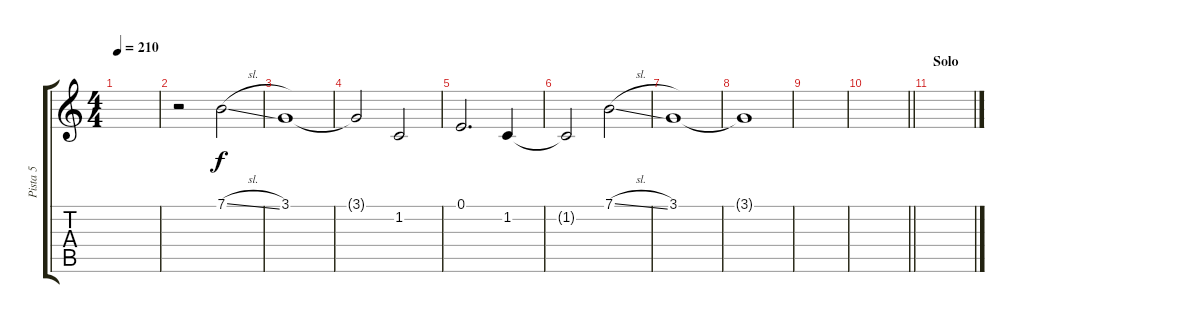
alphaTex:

\track ("Pista 5" "Pista 5") {instrument lead2sawtooth}
\staff {score tabs}
\tuning (E4 B3 G3 D3 A2 E2) {hide}
\ts (4 4)
\tempo 210
\clef g2
\ks c
|
r.2 7.1{sl}.2 |
3.1.1 |
3.1{t}.2 1.2.2 |
0.1.2{d} 1.2.4 |
1.2{t}.2 7.1{sl}.2 |
3.1.1 |
3.1{t}.1 |
|
\barLineRight lightlight
|
\section ("" "Solo")
